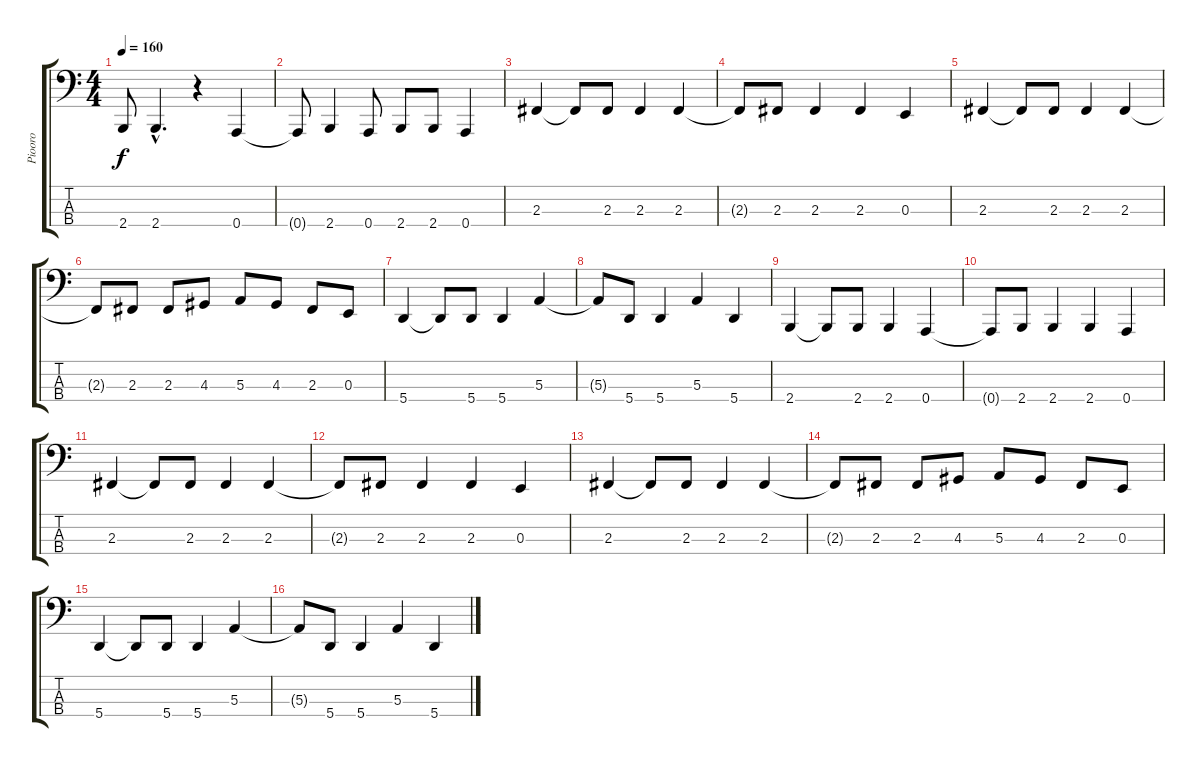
\track ("Piooro" "Piooro") {instrument electricbassfinger}
\staff {score tabs}
\tuning (D2 A1 E1 A0) {hide}
\ts (4 4)
\tempo 160
\clef f4
\ks c
2.4.8{dy f} 2.4{hac}.4{d} r.4 0.4.4 |
0.4{t}.8 2.4.4 0.4.8 2.4.8 2.4.8 0.4.4 |
2.3.4 2.3{t}.8 2.3.8 2.3.4 2.3.4 |
2.3{t}.8 2.3.8 2.3.4 2.3.4 0.3.4 |
2.3.4 2.3{t}.8 2.3.8 2.3.4 2.3.4 |
2.3{t}.8 2.3.8 2.3.8 4.3.8 5.3.8 4.3.8 2.3.8 0.3.8 |
5.4.4 5.4{t}.8 5.4.8 5.4.4 5.3.4 |
5.3{t}.8 5.4.8 5.4.4 5.3.4 5.4.4 |
2.4.4 2.4{t}.8 2.4.8 2.4.4 0.4.4 |
0.4{t}.8 2.4.8 2.4.4 2.4.4 0.4.4 |
2.3.4 2.3{t}.8 2.3.8 2.3.4 2.3.4 |
2.3{t}.8 2.3.8 2.3.4 2.3.4 0.3.4 |
2.3.4 2.3{t}.8 2.3.8 2.3.4 2.3.4 |
2.3{t}.8 2.3.8 2.3.8 4.3.8 5.3.8 4.3.8 2.3.8 0.3.8 |
5.4.4 5.4{t}.8 5.4.8 5.4.4 5.3.4 |
5.3{t}.8 5.4.8 5.4.4 5.3.4 5.4.4
